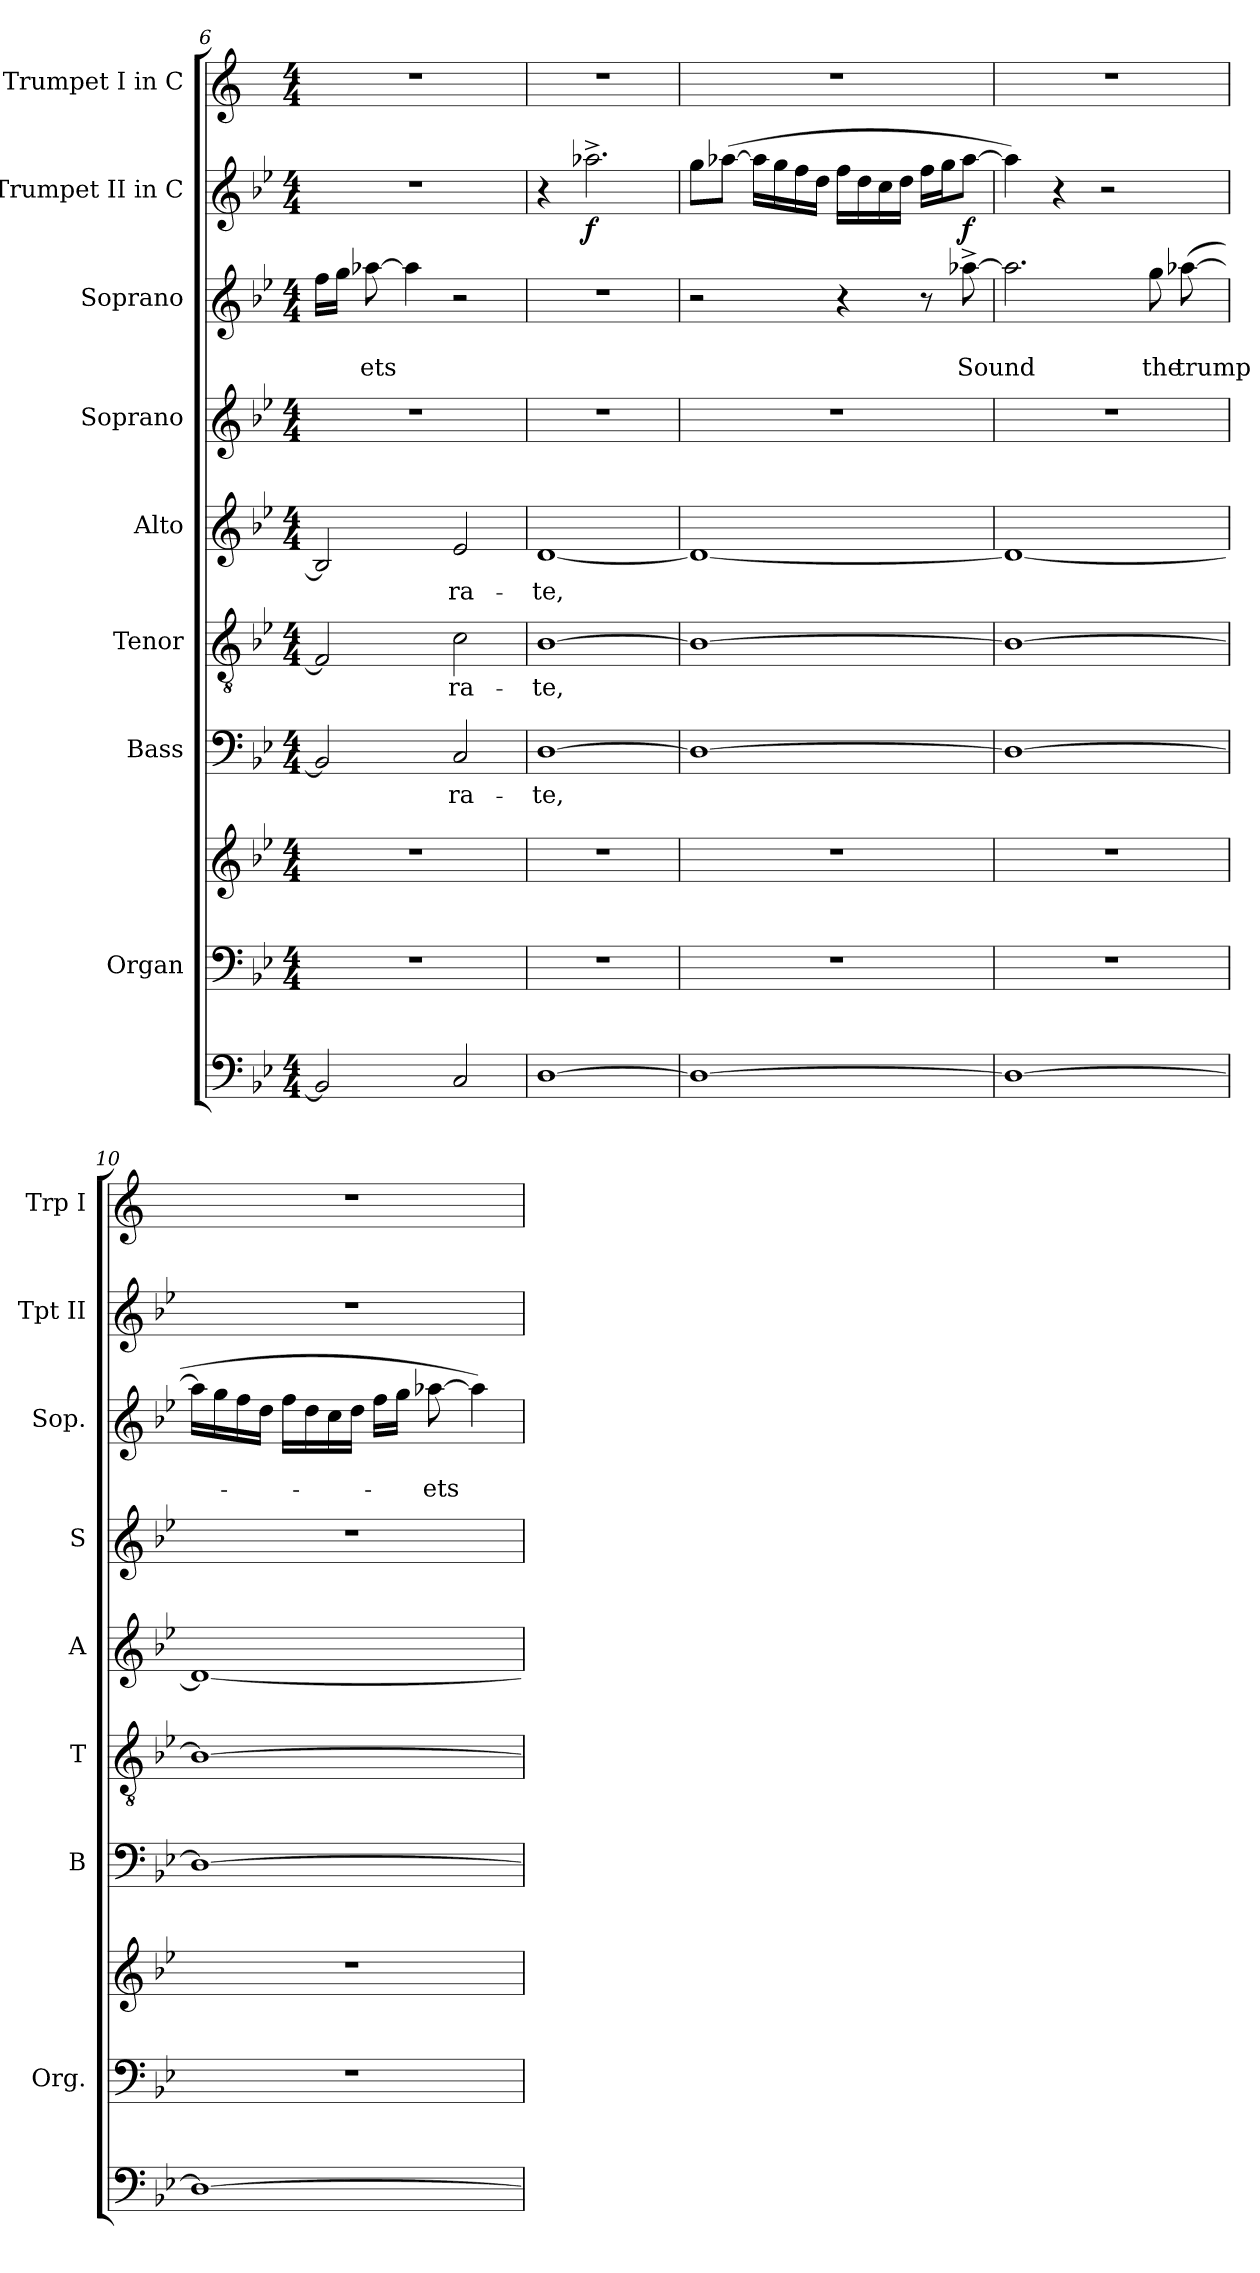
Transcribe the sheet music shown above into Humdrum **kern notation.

**kern	**kern	**kern	**kern	**text	**kern	**text	**kern	**text	**kern	**kern	**text	**text	**dynam	**kern	**dynam	**kern
*part9	*part8	*part8	*part7	*part7	*part6	*part6	*part5	*part5	*part4	*part3	*part3	*part3	*part3	*part2	*part2	*part1
*staff10	*staff9	*staff8	*staff7	*staff7	*staff6	*staff6	*staff5	*staff5	*staff4	*staff3	*staff3	*staff3	*staff3	*staff2	*staff2	*staff1
*	*I"Organ	*	*I"Bass	*	*I"Tenor	*	*I"Alto	*	*I"Soprano	*I"Soprano	*	*	*	*I"Trumpet II in C	*	*I"Trumpet I in C
*	*I'Org.	*	*I'B	*	*I'T	*	*I'A	*	*I'S	*I'Sop.	*	*	*	*I'Tpt II	*	*I'Trp I
*clefF4	*clefF4	*clefG2	*clefF4	*	*clefGv2	*	*clefG2	*	*clefG2	*clefG2	*	*	*	*clefG2	*	*clefG2
*	*	*	*	*	*	*	*	*	*	*	*	*	*	*	*	*ITrd1c2
*k[b-e-]	*k[b-e-]	*k[b-e-]	*k[b-e-]	*	*k[b-e-]	*	*k[b-e-]	*	*k[b-e-]	*k[b-e-]	*	*	*	*k[b-e-]	*	*k[b-e-]
*B-:	*B-:	*B-:	*B-:	*	*B-:	*	*B-:	*	*B-:	*B-:	*	*	*	*B-:	*	*B-:
*M4/4	*M4/4	*M4/4	*M4/4	*	*M4/4	*	*M4/4	*	*M4/4	*M4/4	*	*	*	*M4/4	*	*M4/4
=6	=6	=6	=6	=6	=6	=6	=6	=6	=6	=6	=6	=6	=6	=6	=6	=6
2BB-/]	1r	1r	2BB-/]	.	2F/]	.	2B-/]	.	1r	16ff\LL	.	.	.	1r	.	1r
.	.	.	.	.	.	.	.	.	.	16gg\JJ	.	.	.	.	.	.
.	.	.	.	.	.	.	.	.	.	[8aa-X\	.	-ets	.	.	.	.
.	.	.	.	.	.	.	.	.	.	4aa-\]	.	.	.	.	.	.
2C/	.	.	2C/	-ra-	2c\	-ra-	2e-/	-ra-	.	2r	.	.	.	.	.	.
=7	=7	=7	=7	=7	=7	=7	=7	=7	=7	=7	=7	=7	=7	=7	=7	=7
[1D	1r	1r	[1D	-te,	[1B-	-te,	[1d	-te,	1r	1r	.	.	.	4r	.	1r
!	!	!	!	!	!	!	!	!	!	!	!	!	!	!	!LO:DY:b	!
.	.	.	.	.	.	.	.	.	.	.	.	.	.	2.aa-X^>\	f	.
=8	=8	=8	=8	=8	=8	=8	=8	=8	=8	=8	=8	=8	=8	=8	=8	=8
1D_	1r	1r	1D_	.	1B-_	.	1d_	.	1r	2r	.	.	.	8gg\L	.	1r
.	.	.	.	.	.	.	.	.	.	.	.	.	.	([8aa-X\J	.	.
.	.	.	.	.	.	.	.	.	.	.	.	.	.	16aa-\LL]	.	.
.	.	.	.	.	.	.	.	.	.	.	.	.	.	16gg\	.	.
.	.	.	.	.	.	.	.	.	.	.	.	.	.	16ff\	.	.
.	.	.	.	.	.	.	.	.	.	.	.	.	.	16dd\JJ	.	.
.	.	.	.	.	.	.	.	.	.	4r	.	.	.	16ff\LL	.	.
.	.	.	.	.	.	.	.	.	.	.	.	.	.	16dd\	.	.
.	.	.	.	.	.	.	.	.	.	.	.	.	.	16cc\	.	.
.	.	.	.	.	.	.	.	.	.	.	.	.	.	16dd\JJ	.	.
.	.	.	.	.	.	.	.	.	.	8r	.	.	.	16ff\LL	.	.
.	.	.	.	.	.	.	.	.	.	.	.	.	.	16gg\J	.	.
!	!	!	!	!	!	!	!	!	!	!	!	!	!LO:DY:a	!	!	!
.	.	.	.	.	.	.	.	.	.	[8aa-X^>\	.	Sound	f	[8aa-\J	.	.
!!LO:PB:g=z
=9	=9	=9	=9	=9	=9	=9	=9	=9	=9	=9	=9	=9	=9	=9	=9	=9
1D_	1r	1r	1D_	.	1B-_	.	1d_	.	1r	2.aa-\]	.	.	.	4aa-\])	.	1r
.	.	.	.	.	.	.	.	.	.	.	.	.	.	4r	.	.
.	.	.	.	.	.	.	.	.	.	.	.	.	.	2r	.	.
.	.	.	.	.	.	.	.	.	.	8gg\	.	the	.	.	.	.
.	.	.	.	.	.	.	.	.	.	([8aa-X\	.	trump-	.	.	.	.
=10	=10	=10	=10	=10	=10	=10	=10	=10	=10	=10	=10	=10	=10	=10	=10	=10
1D_	1r	1r	1D_	.	1B-_	.	1d_	.	1r	16aa-\LL]	.	.	.	1r	.	1r
.	.	.	.	.	.	.	.	.	.	16gg\	.	.	.	.	.	.
.	.	.	.	.	.	.	.	.	.	16ff\	.	.	.	.	.	.
.	.	.	.	.	.	.	.	.	.	16dd\JJ	.	.	.	.	.	.
.	.	.	.	.	.	.	.	.	.	16ff\LL	.	.	.	.	.	.
.	.	.	.	.	.	.	.	.	.	16dd\	.	.	.	.	.	.
.	.	.	.	.	.	.	.	.	.	16cc\	.	.	.	.	.	.
.	.	.	.	.	.	.	.	.	.	16dd\JJ	.	.	.	.	.	.
.	.	.	.	.	.	.	.	.	.	16ff\LL	.	.	.	.	.	.
.	.	.	.	.	.	.	.	.	.	16gg\JJ	.	.	.	.	.	.
.	.	.	.	.	.	.	.	.	.	[8aa-X\	.	-ets	.	.	.	.
.	.	.	.	.	.	.	.	.	.	4aa-\])	.	.	.	.	.	.
=	=	=	=	=	=	=	=	=	=	=	=	=	=	=	=	=
*-	*-	*-	*-	*-	*-	*-	*-	*-	*-	*-	*-	*-	*-	*-	*-	*-
